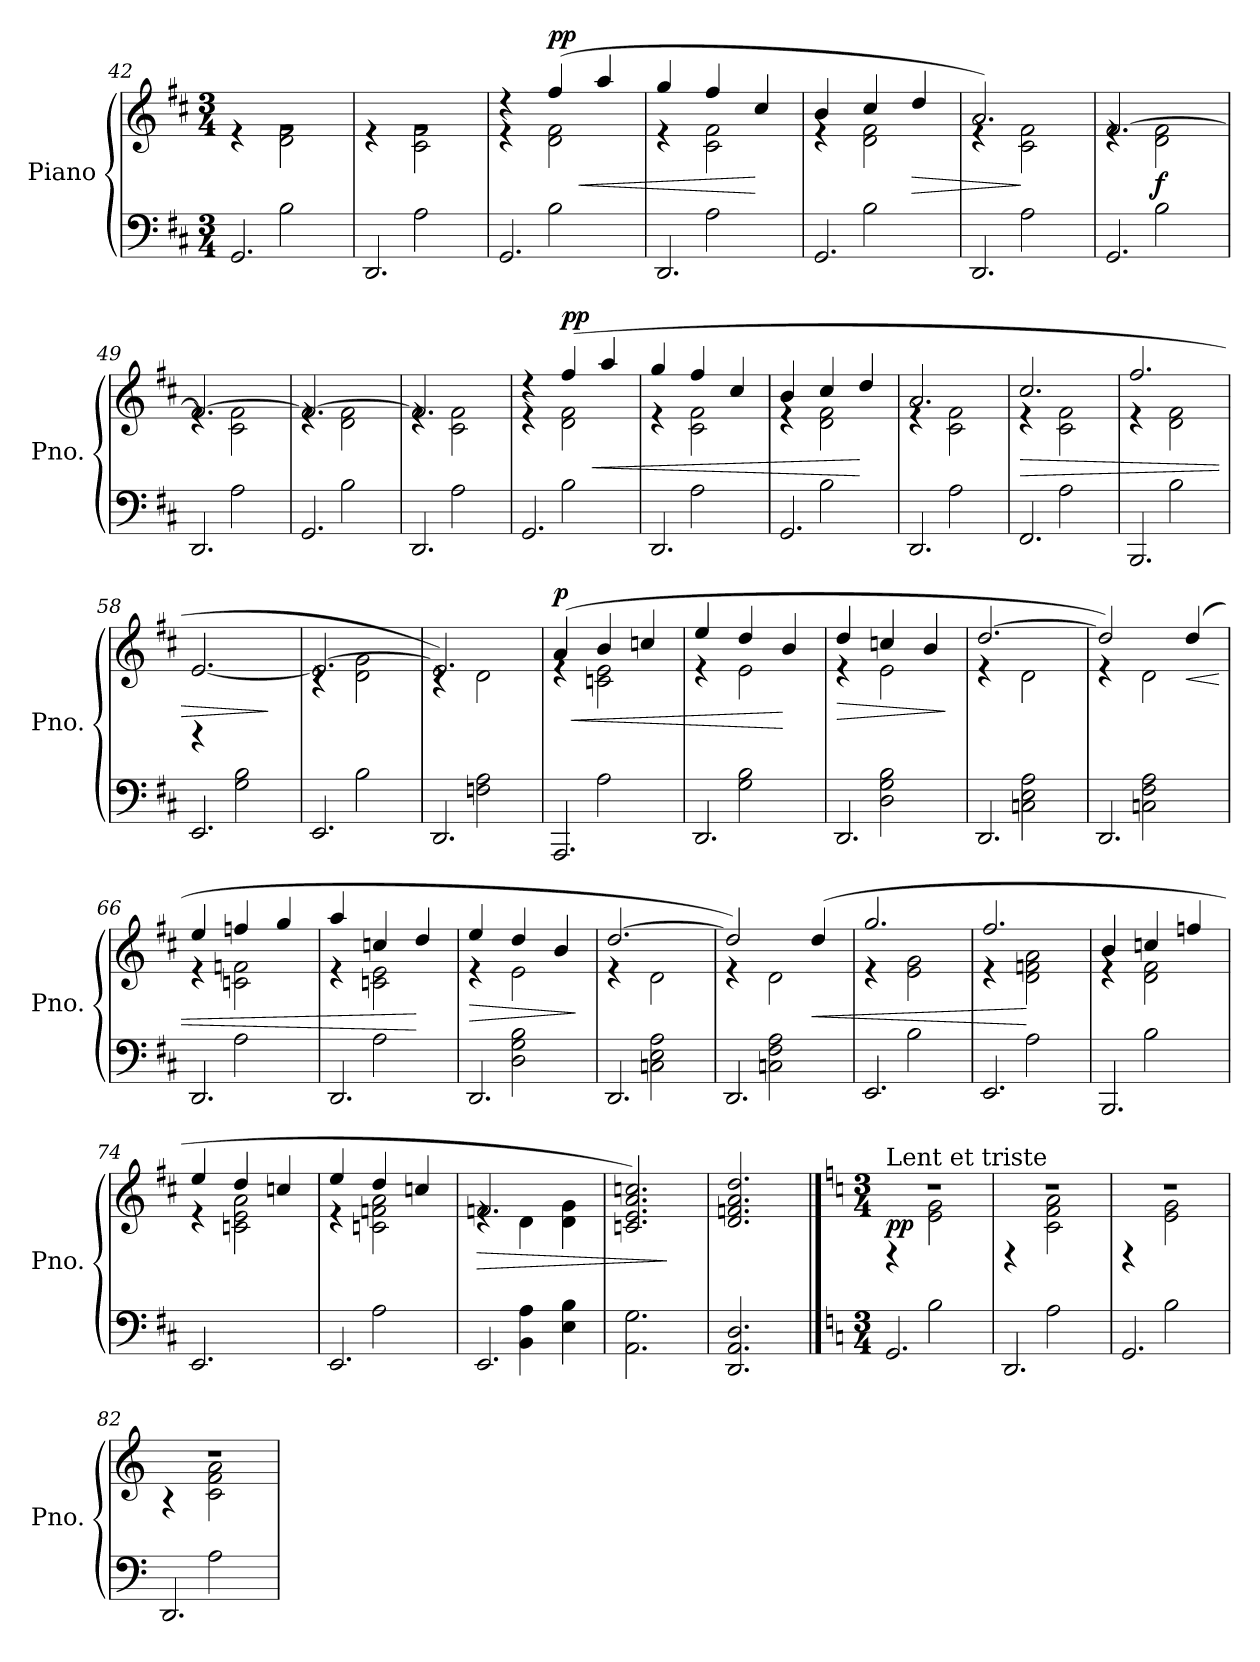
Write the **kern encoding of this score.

**kern	**kern	**dynam
*part1	*part1	*part1
*staff2	*staff1	*staff1/2
*I"Piano	*	*
*I'Pno.	*	*
*clefF4	*clefG2	*
*k[f#c#]	*k[f#c#]	*
*M3/4	*M3/4	*
=42	=42	=42
*^	*^	*
2.GG/	4ryy	2.rg	4re	.
.	2B\	.	2d\ 2f#\	.
=43	=43	=43	=43	=43
2.DD/	4ryy	2.rg	4re	.
.	2A\	.	2c#\ 2f#\	.
!!LO:LB:g=z	!!
=44	=44	=44	=44	=44
2.GG/	4ryy	4rdd	4re	.
!	!	!	!	!LO:HP:b
!	!	!	!	!LO:DY:n=1:a
.	2B\	(4ff#/	2d\ 2f#\	< pp
.	.	4aa/	.	.
=45	=45	=45	=45	=45
2.DD/	4ryy	4gg/	4re	.
.	2A\	4ff#/	2c#\ 2f#\	.
.	.	4cc#/	.	[
=46	=46	=46	=46	=46
2.GG/	4ryy	4b/	4re	.
.	2B\	4cc#/	2d\ 2f#\	.
!	!	!	!	!LO:HP:b
.	.	4dd/	.	>
=47	=47	=47	=47	=47
2.DD/	4ryy	2.a/)	4re	.
.	2A\	.	2c#\ 2f#\	]
=48	=48	=48	=48	=48
2.GG/	4ryy	[2.f#/	4re	.
!	!	!	!	!LO:DY:b
.	2B\	.	2d\ 2f#\	f
=49	=49	=49	=49	=49
2.DD/	4ryy	2.f#/_	4re	.
.	2A\	.	2c#\ 2f#\	.
=50	=50	=50	=50	=50
2.GG/	4ryy	2.f#/_	4re	.
.	2B\	.	2d\ 2f#\	.
!!LO:LB:g=z	!!
=51	=51	=51	=51	=51
2.DD/	4ryy	2.f#/]	4re	.
.	2A\	.	2c#\ 2f#\	.
=52	=52	=52	=52	=52
2.GG/	4ryy	4rdd	4re	.
!	!	!	!	!LO:HP:b
!	!	!	!	!LO:DY:n=1:a
.	2B\	(4ff#/	2d\ 2f#\	< pp
.	.	4aa/	.	.
=53	=53	=53	=53	=53
2.DD/	4ryy	4gg/	4re	.
.	2A\	4ff#/	2c#\ 2f#\	.
.	.	4cc#/	.	.
=54	=54	=54	=54	=54
2.GG/	4ryy	4b/	4re	.
.	2B\	4cc#/	2d\ 2f#\	.
.	.	4dd/	.	[
=55	=55	=55	=55	=55
2.DD/	4ryy	2.a/	4re	.
.	2A\	.	2c#\ 2f#\	.
=56	=56	=56	=56	=56
!	!	!	!	!LO:HP:b
2.FF#/	4ryy	2.cc#/	4re	>
.	2A\	.	2c#\ 2f#\	.
=57	=57	=57	=57	=57
2.BBB/	4ryy	2.ff#/	4re	.
.	2B\	.	2d\ 2f#\	.
!!LO:LB:g=z	!!
=58	=58	=58	=58	=58
2.EE/	4rb	[2.e/	2.ryy	.
.	2G\ 2B\	.	.	.
*v	*v	*	*	*
*	*v	*v	*
.	.	]
=59	=59	=59
*^	*^	*
2.EE/	4ryy	2.e/_	4rc	.
.	2B\	.	2d\ 2g\	.
=60	=60	=60	=60	=60
2.DD/	4ryy	2.e/])	4rc	.
.	2Fn\ 2A\	.	2d\	.
=61	=61	=61	=61	=61
!	!	!	!	!LO:HP:b
!	!	!	!	!LO:DY:n=1:a
2.AAA/	4ryy	(4a/	4re	< p
.	2A\	4b/	2cn\ 2e\	.
.	.	4ccn/	.	.
=62	=62	=62	=62	=62
2.DD/	4ryy	4ee/	4re	.
.	2G\ 2B\	4dd/	2e\	.
.	.	4b/	.	[
=63	=63	=63	=63	=63
!	!	!	!	!LO:HP:b
2.DD/	4ryy	4dd/	4re	>
.	2D\ 2G\ 2B\	4ccn/	2e\	.
.	.	4b/	.	.
*v	*v	*	*	*
*	*v	*v	*
.	.	]
=64	=64	=64
*^	*^	*
2.DD/	4ryy	[2.dd/	4re	.
.	2Cn\ 2E\ 2A\	.	2d\	.
!!LO:LB:g=z	!!
=65	=65	=65	=65	=65
2.DD/	4ryy	2dd/])	4re	.
.	2Cn\ 2F#\ 2A\	.	2d\	.
!	!	!	!	!LO:HP:b
.	.	(4dd/	.	<
=66	=66	=66	=66	=66
2.DD/	4ryy	4ee/	4re	.
.	2A\	4ffn/	2cn\ 2fn\	.
.	.	4gg/	.	.
=67	=67	=67	=67	=67
2.DD/	4ryy	4aa/	4re	.
.	2A\	4ccn/	2cn\ 2e\	.
.	.	4dd/	.	[
=68	=68	=68	=68	=68
!	!	!	!	!LO:HP:b
2.DD/	4ryy	4ee/	4re	>
.	2D\ 2G\ 2B\	4dd/	2e\	.
.	.	4b/	.	.
*v	*v	*	*	*
*	*v	*v	*
.	.	]
=69	=69	=69
*^	*^	*
2.DD/	4ryy	[2.dd/	4re	.
.	2Cn\ 2E\ 2A\	.	2d\	.
=70	=70	=70	=70	=70
2.DD/	4ryy	2dd/])	4re	.
.	2Cn\ 2F#\ 2A\	.	2d\	.
!	!	!	!	!LO:HP:b
.	.	(4dd/	.	<
=71	=71	=71	=71	=71
2.EE/	4ryy	2.gg/	4re	.
.	2B\	.	2e\ 2g\	.
!!LO:LB:g=z	!!
=72	=72	=72	=72	=72
2.EE/	4ryy	2.ff#/	4re	.
.	2A\	.	2d\ 2fn\ 2a\	[
=73	=73	=73	=73	=73
2.BBB/	4ryy	4b/	4re	.
.	2B\	4ccn/	2d\ 2f#\	.
.	.	4ffn/	.	.
*v	*v	*	*	*
=74	=74	=74	=74
2.EE/	4ee/	4re	.
.	4dd/	2cn\ 2e\ 2a\	.
.	4ccn/	.	.
=75	=75	=75	=75
*^	*	*	*
2.EE/	4ryy	4ee/	4re	.
.	2A\	4dd/	2cn\ 2fn\ 2a\	.
.	.	4ccn/	.	.
=76	=76	=76	=76	=76
!	!	!	!	!LO:HP:b
2.EE/	4ryy	2.fn/	4re	>
.	4BB\ 4A\	.	4d\	.
.	4E\ 4B\	.	4d\ 4g\	.
*v	*v	*	*	*
*	*v	*v	*
=77	=77	=77
2.AA\ 2.G\	2.cn/ 2.e/ 2.a/ 2.ccn/)	.
.	.	]
=78	=78	=78
2.DD/ 2.AA/ 2.D/	2.d/ 2.fn/ 2.a/ 2.dd/	.
!!LO:PB:g=z
==79	==79	==79
*k[]	*k[]	*
*M3/4	*M3/4	*
*^	*^	*
*	*^	*	*	*
!	!	!	!LO:TX:a:t=Lent et triste	!	!
!	!	!	!	!	!LO:DY:b
4rdd	4ryy	2.GG/	2.rdd	4ryy	pp
2ryy	2B\	.	.	2e\ 2g\	.
=80	=80	=80	=80	=80	=80
4rdd	4ryy	2.DD/	2.rdd	4ryy	.
2ryy	2A\	.	.	2c\ 2f\ 2a\	.
=81	=81	=81	=81	=81	=81
4rdd	4ryy	2.GG/	2.rdd	4ryy	.
2ryy	2B\	.	.	2e\ 2g\	.
=82	=82	=82	=82	=82	=82
4rdd	4ryy	2.DD/	2.rdd	4ryy	.
2ryy	2A\	.	.	2c\ 2f\ 2a\	.
*v	*v	*v	*	*	*
*	*v	*v	*
=	=	=
*-	*-	*-
